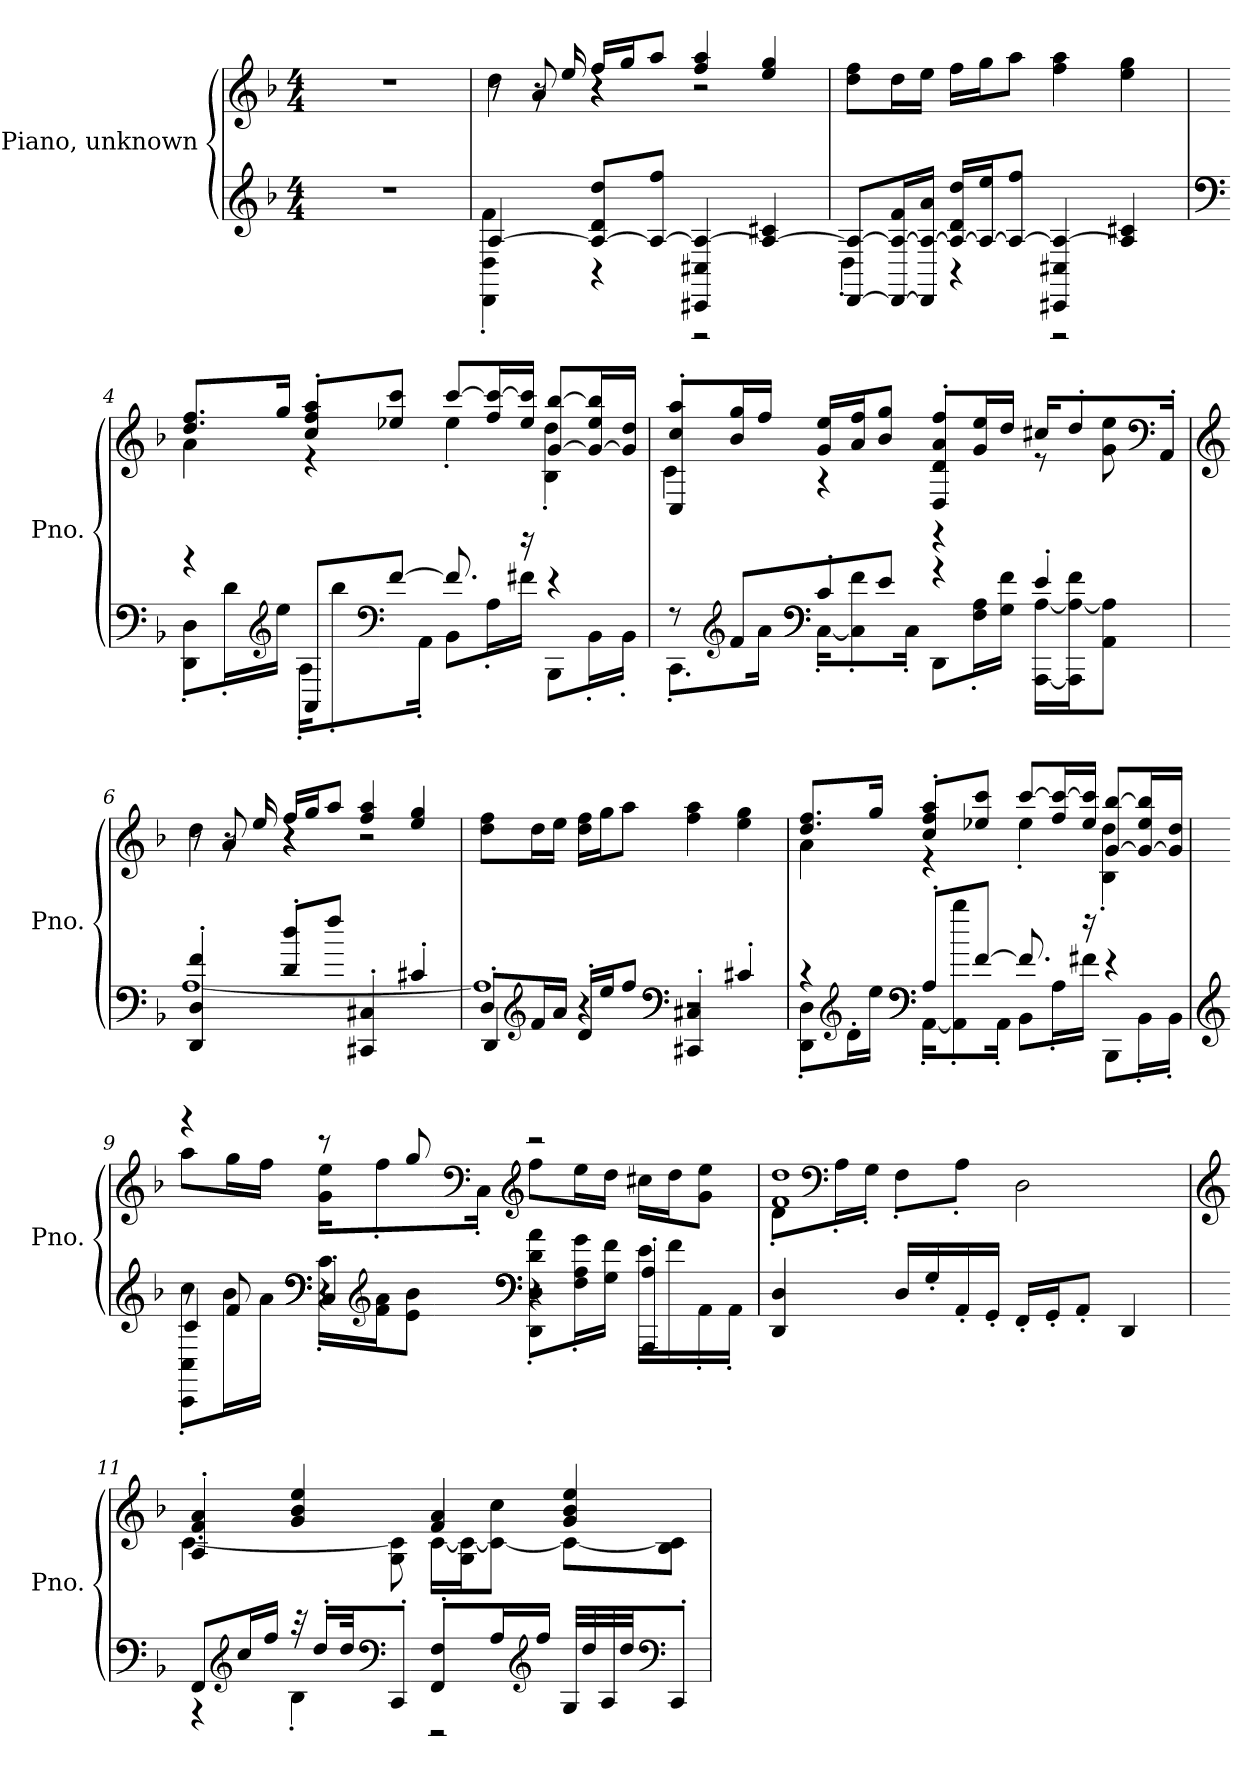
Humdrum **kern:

**kern	**kern
*part1	*part1
*staff2	*staff1
*I"Piano, unknown	*
*I'Pno.	*
*clefG2	*clefG2
*k[b-]	*k[b-]
*M4/4	*M4/4
*MM120	*MM120
=1	=1
1r	1r
=2	=2
*^	*^
*	*	*	*^
[4A/	4DD\' 4D\' 4f\'	8r	4dd\	8r
.	.	16r	.	8a/
.	.	16ee/	.	.
8A/_ 8d/ 8dd/L	4r	16ff/LL	4r	4r
.	.	16gg/J	.	.
8A/_ 8ff/J	.	8aa/J	.	.
4CC#X/ 4C#X/ 4A/_	2r	4ff/ 4aa/	2r	2r
4A/_ 4c#X/	.	4ee/ 4gg/	.	.
*	*	*v	*v	*v
=3	=3	=3
[8DD/ 8A/_L	4D'\	8dd\ 8ff\L
16DD/_ 16A/_ 16f/L	.	16dd\L
16DD/] 16A/_ 16a/JJ	.	16ee\JJ
16A/_ 16d/ 16dd/LL	4r	16ff\LL
16A/_ 16ee/J	.	16gg\J
8A/_ 8ff/J	.	8aa\J
4CC#X/ 4C#X/ 4A/_	2r	4ff\ 4aa\
4A/] 4c#X/	.	4ee\ 4gg\
!!LO:LB:g=z
=4	=4	=4
*clefF4	*	*
*	*	*^
4r	8DD\' 8D\'L	8.dd/ 8.ff/L	4a\
.	16d'\L	.	.
*clefG2	*	*	*
.	16ee\JJ	16gg/Jk	.
8AA/L	16A'\KL	8cc/' 8ff/' 8aa/'L	4r
.	8bb-'\	.	.
*clefF4	*	*	*
[8f/J	.	8ee-X/ 8ccc/J	.
.	16AA'\Jk	.	.
8.f/]	8BB-\L	[8ccc/L	4ee-'\
.	16A'\L	16ff/ 16ccc/_L	.
16r	16f#X\JJ	16ee-/ 16ccc/]JJ	.
4r	8BBB-\L	[8g/ [8bb-/L	4B-\' 4dd\'
.	16BB-'\L	16g/_ 16ee-/ 16bb-/]L	.
.	16BB-'\JJ	16g/] 16dd/JJ	.
=5	=5	=5	=5
8r	8.CC'\L	8C/' 8cc/' 8aa/'L	4c\
*clefG2	*	*	*
8f/L	.	16b-/ 16gg/L	.
.	16a\Jk	16ff/JJ	.
*clefF4	*	*	*
8c'/	[16C'\KL	16g/ 16ee/LL	4r
.	8C\]' 8f\'	16a/ 16ff/J	.
8e/J	.	8b-/ 8gg/J	.
.	16C'\Jk	.	.
4r	8DD\L	8D/' 8d/' 8a/' 8ff/'L	4r
.	16F\' 16A\'L	16g/ 16ee/L	.
.	16G\ 16f\JJ	16dd/JJ	.
4e'/	[16AAA\ [16A\LL	16cc#X/KL	8r
.	16AAA\] 16A\_ 16f\J	8dd'/	.
.	8AA\ 8A\]J	.	8g\ 8ee\
*	*	*clefF4	*
.	.	16AA'/Jk	.
*	*	*v	*v
!!LO:LB:g=z
=6	=6	=6
*	*	*clefG2
*	*	*^
*	*	*	*^
4DD/' 4D/' 4f/'	[1A	8r	4dd\	8r
.	.	16r	.	8a/
.	.	16ee/	.	.
8d/' 8dd/'L	.	16ff/LL	4r	4r
.	.	16gg/J	.	.
8ff/J	.	8aa/J	.	.
4CC#X/' 4C#X/'	.	4ff/ 4aa/	2r	2r
4c#X'/	.	4ee/ 4gg/	.	.
*	*	*v	*v	*v
=7	=7	=7
*	*^	*
8D'/L	1A]	4DD/	8dd\ 8ff\L
*clefG2	*	*	*
16f/L	.	.	16dd\L
16a/JJ	.	.	16ee\JJ
16d'/LL	.	4r	16dd\ 16ff\LL
16ee/J	.	.	16gg\J
8ff/J	.	.	8aa\J
*clefF4	*	*	*
4CC#X/' 4C#X/'	.	2r	4ff\ 4aa\
4c#X'/	.	.	4ee\ 4gg\
*	*v	*v	*
!!LO:LB:g=z
=8	=8	=8
*	*	*^
4r	8DD\' 8D\'L	8.dd/ 8.ff/L	4a\
*clefG2	*	*	*
.	16d'\L	.	.
.	16ee\JJ	16gg/Jk	.
*clefF4	*	*	*
8A'/L	[16AA'\KL	8cc/' 8ff/' 8aa/'L	4r
.	8AA\]' 8bb-\'	.	.
[8f/J	.	8ee-X/ 8ccc/J	.
.	16AA'\Jk	.	.
8.f/]	8BB-\L	[8ccc/L	4ee-'\
.	16A'\L	16ff/ 16ccc/_L	.
16r	16f#X\JJ	16ee-/ 16ccc/]JJ	.
4r	8BBB-\L	[8g/ [8bb-/L	4B-\' 4dd\'
.	16BB-'\L	16g/_ 16ee-/ 16bb-/]L	.
.	16BB-'\JJ	16g/] 16dd/JJ	.
*v	*v	*	*
!!LO:LB:g=z	!!
=9	=9	=9
*clefG2	*	*
*^	*	*
*	*^	*	*
8r	8CC\' 8C\' 8cc\'L	4c/	4r	8aa\L
8f/	16b-\L	.	.	16gg\L
.	16a\JJ	.	.	16ff\JJ
*clefF4	*	*	*	*
4r	16c'\LL	4C'/	8r	16g\ 16ee\KL
*clefG2	*	*	*	*
.	16f\ 16a\J	.	.	8ff'\
.	8e\ 8b-\J	.	8gg/	.
*	*	*	*clefF4	*
.	.	.	.	16C'\Jk
*clefF4	*	*	*clefG2	*
2r	8DD\' 8D\' 8d\' 8a\'L	4r	2r	8ff\L
.	16F\' 16A\' 16g\'L	.	.	16ee\L
.	16G\ 16f\JJ	.	.	16dd\JJ
.	16e\LL	4AAA/' 4A/'	.	16cc#X\LL
.	16f\	.	.	16dd\J
.	16AA'\	.	.	8g\ 8ee\J
.	16AA'\JJ	.	.	.
*v	*v	*v	*	*
=10	=10	=10
4DD/ 4D/	1f 1dd	8d'\L
*	*clefF4	*
.	.	16A'\L
.	.	16G'\JJ
16D/LL	.	8F'\L
16G'/	.	.
16AA'/	.	8A'\J
16GG'/JJ	.	.
16FF'/LL	.	2D\
16GG'/J	.	.
8AA'/J	.	.
4DD/	.	.
!!LO:LB:g=z	!!
=11	=11	=11
*	*clefG2	*
*^	*	*
8FF/L	4r	4A/' 4f/' 4a/'	[4.c\
*clefG2	*	*	*
16cc/L	.	.	.
16ff/JJ	.	.	.
32r	4B-'\	4g/ 4b-/ 4ee/	.
16dd'/LL	.	.	.
32dd/JK	.	.	.
*clefF4	*	*	*
8CC'/J	.	.	8G\ 8c\]
8FF/' 8F/'L	2r	4f/ 4a/	[16c\LL
.	.	.	16G\ 16c\_J
16A/L	.	.	8c\_ 8cc\J
*clefG2	*	*	*
16ff/JJ	.	.	.
32G/LLL	.	4g/ 4b-/ 4ee/	8c\L_
32dd/	.	.	.
32A/	.	.	.
32dd/JJ	.	.	.
*clefF4	*	*	*
8CC'/J	.	.	8B-\ 8c\]J
*v	*v	*	*
*	*v	*v
=	=
*-	*-
